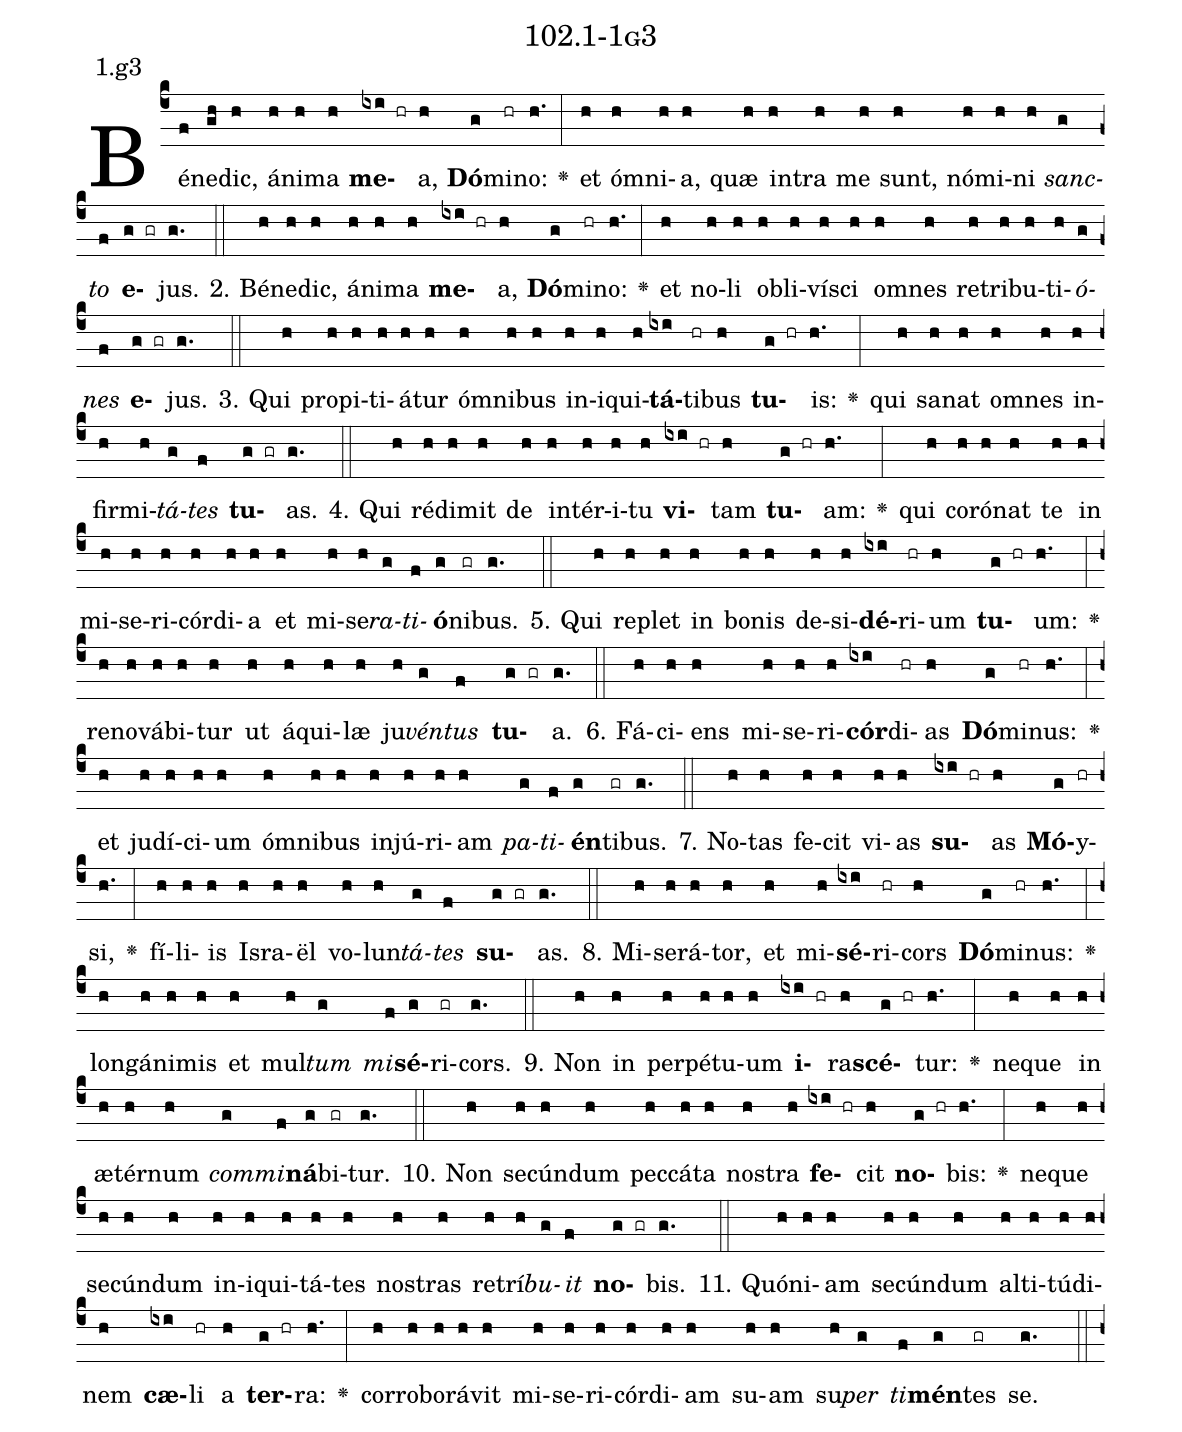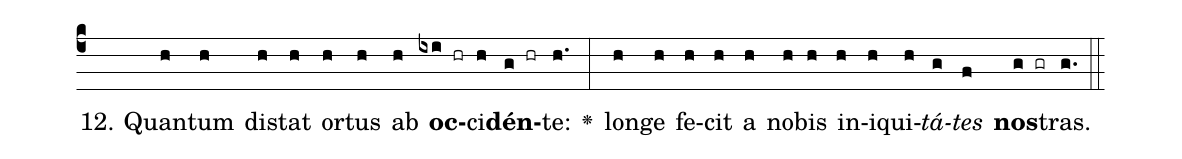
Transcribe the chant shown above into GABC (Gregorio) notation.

name: 102.1-1g3;
annotation: 1.g3;
%%
(c4)Bé(f)ne(gh)dic,(h) á(h)ni(h)ma(h) <b>me</b>(ixi hr)a,(h) <b>Dó</b>(g)mi(hr)no:(h.) <v>\greheightstar</v>(:) et(h) óm(h)ni(h)a,(h) quæ(h) in(h)tra(h) me(h) sunt,(h) nó(h)mi(h)ni(h) <i>sanc</i>(g)<i>to</i>(f) <b>e</b>(g gr)jus.(g.) (::)
2. Bé(h)ne(h)dic,(h) á(h)ni(h)ma(h) <b>me</b>(ixi hr)a,(h) <b>Dó</b>(g)mi(hr)no:(h.) <v>\greheightstar</v>(:) et(h) no(h)li(h) ob(h)li(h)ví(h)sci(h) om(h)nes(h) re(h)tri(h)bu(h)ti(h)<i>ó</i>(g)<i>nes</i>(f) <b>e</b>(g gr)jus.(g.) (::)
3. Qui(h) pro(h)pi(h)ti(h)á(h)tur(h) óm(h)ni(h)bus(h) in(h)i(h)qui(h)<b>tá</b>(ixi)ti(hr)bus(h) <b>tu</b>(g hr)is:(h.) <v>\greheightstar</v>(:) qui(h) sa(h)nat(h) om(h)nes(h) in(h)fir(h)mi(h)<i>tá</i>(g)<i>tes</i>(f) <b>tu</b>(g gr)as.(g.) (::)
4. Qui(h) réd(h)i(h)mit(h) de(h) in(h)tér(h)i(h)tu(h) <b>vi</b>(ixi hr)tam(h) <b>tu</b>(g hr)am:(h.) <v>\greheightstar</v>(:) qui(h) co(h)ró(h)nat(h) te(h) in(h) mi(h)se(h)ri(h)cór(h)di(h)a(h) et(h) mi(h)se(h)<i>ra</i>(g)<i>ti</i>(f)<b>ó</b>(g)ni(gr)bus.(g.) (::)
5. Qui(h) re(h)plet(h) in(h) bo(h)nis(h) de(h)si(h)<b>dé</b>(ixi)ri(hr)um(h) <b>tu</b>(g hr)um:(h.) <v>\greheightstar</v>(:) re(h)no(h)vá(h)bi(h)tur(h) ut(h) á(h)qui(h)læ(h) ju(h)<i>vén</i>(g)<i>tus</i>(f) <b>tu</b>(g gr)a.(g.) (::)
6. Fá(h)ci(h)ens(h) mi(h)se(h)ri(h)<b>cór</b>(ixi)di(hr)as(h) <b>Dó</b>(g)mi(hr)nus:(h.) <v>\greheightstar</v>(:) et(h) ju(h)dí(h)ci(h)um(h) óm(h)ni(h)bus(h) in(h)jú(h)ri(h)am(h) <i>pa</i>(g)<i>ti</i>(f)<b>én</b>(g)ti(gr)bus.(g.) (::)
7. No(h)tas(h) fe(h)cit(h) vi(h)as(h) <b>su</b>(ixi hr)as(h) <b>Mó</b>(g)y(hr)si,(h.) <v>\greheightstar</v>(:) fí(h)li(h)is(h) Is(h)ra(h)ël(h) vo(h)lun(h)<i>tá</i>(g)<i>tes</i>(f) <b>su</b>(g gr)as.(g.) (::)
8. Mi(h)se(h)rá(h)tor,(h) et(h) mi(h)<b>sé</b>(ixi)ri(hr)cors(h) <b>Dó</b>(g)mi(hr)nus:(h.) <v>\greheightstar</v>(:) long(h)á(h)ni(h)mis(h) et(h) mul(h)<i>tum</i>(g) <i>mi</i>(f)<b>sé</b>(g)ri(gr)cors.(g.) (::)
9. Non(h) in(h) per(h)pé(h)tu(h)um(h) <b>i</b>(ixi hr)ra(h)<b>scé</b>(g hr)tur:(h.) <v>\greheightstar</v>(:) ne(h)que(h) in(h) æ(h)tér(h)num(h) <i>com</i>(g)<i>mi</i>(f)<b>ná</b>(g)bi(gr)tur.(g.) (::)
10. Non(h) se(h)cún(h)dum(h) pec(h)cá(h)ta(h) nos(h)tra(h) <b>fe</b>(ixi hr)cit(h) <b>no</b>(g hr)bis:(h.) <v>\greheightstar</v>(:) ne(h)que(h) se(h)cún(h)dum(h) in(h)i(h)qui(h)tá(h)tes(h) nos(h)tras(h) re(h)trí(h)<i>bu</i>(g)<i>it</i>(f) <b>no</b>(g gr)bis.(g.) (::)
11. Quón(h)i(h)am(h) se(h)cún(h)dum(h) al(h)ti(h)tú(h)di(h)nem(h) <b>cæ</b>(ixi)li(hr) a(h) <b>ter</b>(g hr)ra:(h.) <v>\greheightstar</v>(:) cor(h)ro(h)bo(h)rá(h)vit(h) mi(h)se(h)ri(h)cór(h)di(h)am(h) su(h)am(h) su(h)<i>per</i>(g) <i>ti</i>(f)<b>mén</b>(g)tes(gr) se.(g.) (::)
12. Quan(h)tum(h) di(h)stat(h) or(h)tus(h) ab(h) <b>oc</b>(ixi hr)ci(h)<b>dén</b>(g hr)te:(h.) <v>\greheightstar</v>(:) lon(h)ge(h) fe(h)cit(h) a(h) no(h)bis(h) in(h)i(h)qui(h)<i>tá</i>(g)<i>tes</i>(f) <b>nos</b>(g gr)tras.(g.) (::)
